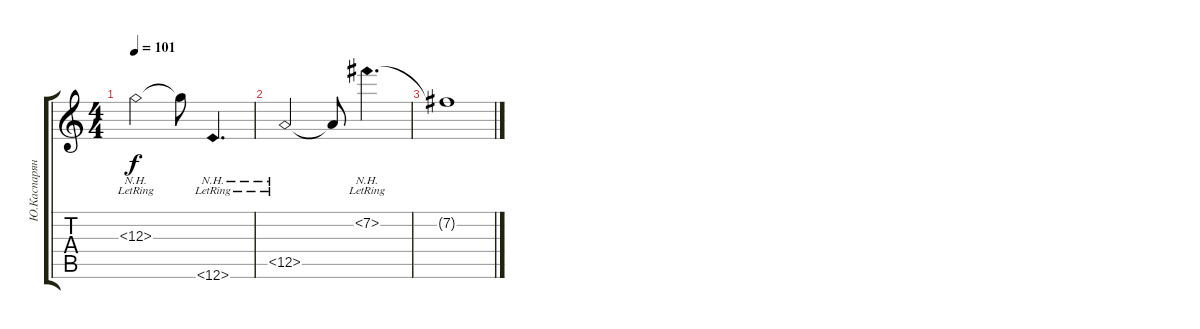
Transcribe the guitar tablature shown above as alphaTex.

\track ("Ю.Каспарян" "Ю.Каспарян") {instrument electricguitarclean}
\staff {score tabs}
\tuning (E4 B3 G3 D3 A2 E2) {hide}
\ts (4 4)
\tempo 101
\clef g2
\ks c
12.3{nh lr}.2{dy f} 12.3{t}.8 12.6{nh lr}.4{d} |
12.5{nh lr}.2{volume 0} 12.5{t}.8 7.2{nh lr}.4{d} |
7.2{t}.1
